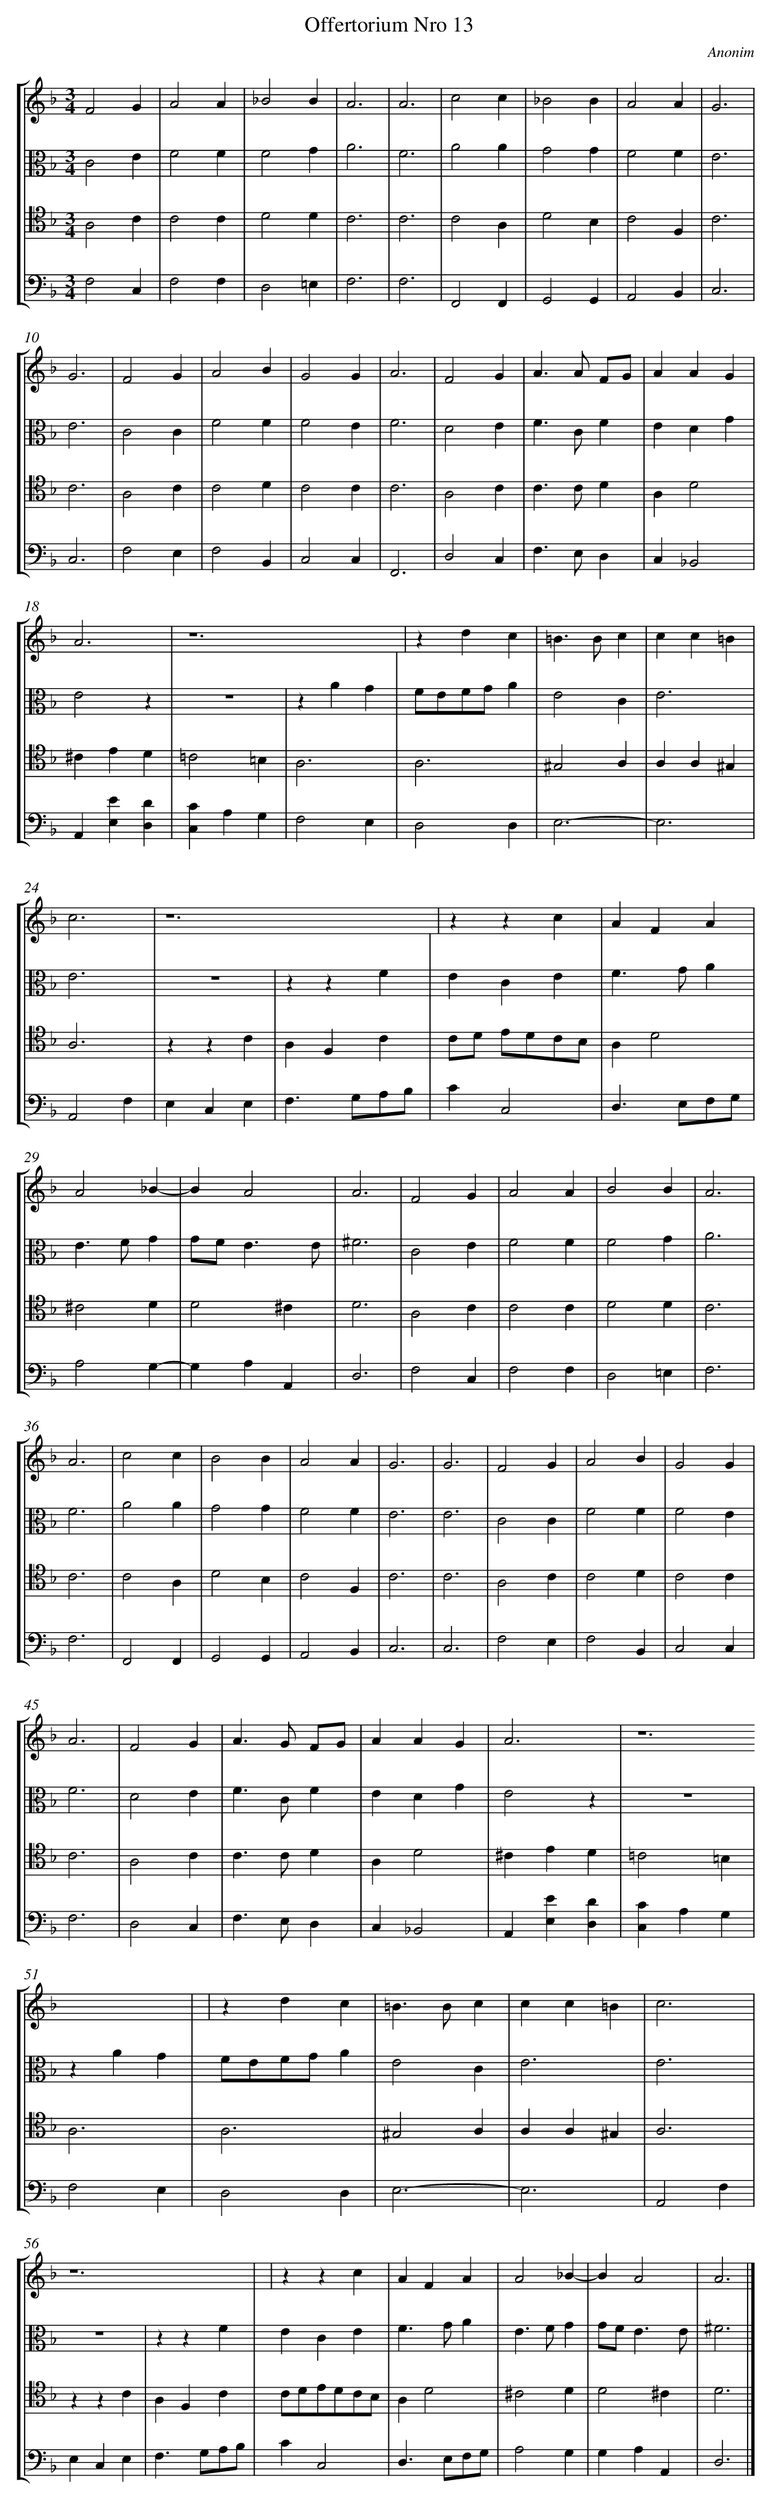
X:1
T: Offertorium Nro 13
C: Anonim
L: 1/4
M: 3/4
%%staves [1 2 3 4]
V: 1
V: 2 clef=alto
V: 3 clef=tenor
V: 4 clef=bass
K: F
[V:1] F2G |
[V:2] C2E |
[V:3] A,2C |
[V:4] F,2C, |
[V:1] A2A |
[V:2] F2F |
[V:3] C2C |
[V:4] F,2F, |
[V:1] _B2B |
[V:2] F2G |
[V:3] D2D |
[V:4] D,2=E, |
[V:1] A3 |
[V:2] A3 |
[V:3] C3 |
[V:4] F,3 |
[V:1] A3 |
[V:2] F3 |
[V:3] C3 |
[V:4] F,3 |
[V:1] c2c |
[V:2] A2A |
[V:3] C2A, |
[V:4] F,,2F,, |
[V:1] _B2B |
[V:2] G2G |
[V:3] D2B, |
[V:4] G,,2G,, |
[V:1] A2A |
[V:2] F2F |
[V:3] C2F, |
[V:4] A,,2B,, |
[V:1] G3 |
[V:2] E3 |
[V:3] C3 |
[V:4] C,3 |
[V:1] G3 |
[V:2] E3 |
[V:3] C3 |
[V:4] C,3 |
[V:1] F2G |
[V:2] C2C |
[V:3] A,2C |
[V:4] F,2E, |
[V:1] A2B |
[V:2] F2F |
[V:3] C2D |
[V:4] F,2B,, |
[V:1] G2G |
[V:2] F2E |
[V:3] C2C |
[V:4] C,2C, |
[V:1] A3 |
[V:2] F3 |
[V:3] C3 |
[V:4] F,,3 |
[V:1] F2G |
[V:2] D2E |
[V:3] A,2C |
[V:4] D,2C, |
[V:1] A>A F/G/ |
[V:2] F>CF |
[V:3] C>CD |
[V:4] F,>E,D, |
[V:1] AAG |
[V:2] EDG |
[V:3] A,D2 |
[V:4] C,_B,,2 |
[V:1] A3 |
[V:2] E2z |
[V:3] ^CED |
[V:4] A,,[EE,][DD,] |
[V:1] z6 [|]
[V:2] z3 |
[V:3] =C2=B, |
[V:4] [CC,]A,G, |
[V:1]  |
[V:2] zAG |
[V:3] A,3 |
[V:4] F,2E, |
[V:1] zdc |
[V:2] F/E/F/G/A |
[V:3] A,3 |
[V:4] D,2D, |
[V:1] =B>Bc |
[V:2] E2C |
[V:3] ^G,2A, |
[V:4] E,3- |
[V:1] cc=B |
[V:2] E3 |
[V:3] A,A,^G, |
[V:4] E,3 |
[V:1] c3 |
[V:2] E3 |
[V:3] A,3 |
[V:4] A,,2F, |
[V:1] z6 [|]
[V:2] z3 |
[V:3] zzC |
[V:4] E,C,E, |
[V:1]  |
[V:2] zzF |
[V:3] A,F,C |
[V:4] F,>G,A,/B,/ |
[V:1] zzc |
[V:2] ECE |
[V:3] C/D/ E/D/C/B,/ |
[V:4] CC,2 |
[V:1] AFA |
[V:2] F>GA |
[V:3] A,D2 |
[V:4] D,>E,F,/G,/ |
[V:1] A2_B- |
[V:2] E>FG |
[V:3] ^C2D |
[V:4] A,2G,- |
[V:1] BA2 |
[V:2] G/F<EE/ |
[V:3] D2^C |
[V:4] G,A,A,, |
[V:1] A3 |
[V:2] ^F3 |
[V:3] D3 |
[V:4] D,3 |
[V:1] F2G |
[V:2] C2E |
[V:3] A,2C |
[V:4] F,2C, |
[V:1] A2A |
[V:2] F2F |
[V:3] C2C |
[V:4] F,2F, |
[V:1] B2B |
[V:2] F2G |
[V:3] D2D |
[V:4] D,2=E, |
[V:1] A3 |
[V:2] A3 |
[V:3] C3 |
[V:4] F,3 |
[V:1] A3 |
[V:2] F3 |
[V:3] C3 |
[V:4] F,3 |
[V:1] c2c |
[V:2] A2A |
[V:3] C2A, |
[V:4] F,,2F,, |
[V:1] B2B |
[V:2] G2G |
[V:3] D2B, |
[V:4] G,,2G,, |
[V:1] A2A |
[V:2] F2F |
[V:3] C2F, |
[V:4] A,,2B,, |
[V:1] G3 |
[V:2] E3 |
[V:3] C3 |
[V:4] C,3 |
[V:1] G3 |
[V:2] E3 |
[V:3] C3 |
[V:4] C,3 |
[V:1] F2G |
[V:2] C2C |
[V:3] A,2C |
[V:4] F,2E, |
[V:1] A2B |
[V:2] F2F |
[V:3] C2D |
[V:4] F,2B,, |
[V:1] G2G |
[V:2] F2E |
[V:3] C2C |
[V:4] C,2C, |
[V:1] A3 |
[V:2] F3 |
[V:3] C3 |
[V:4] F,3 |
[V:1] F2G |
[V:2] D2E |
[V:3] A,2C |
[V:4] D,2C, |
[V:1] A>G F/G/ |
[V:2] F>CF |
[V:3] C>CD |
[V:4] F,>E,D, |
[V:1] AAG |
[V:2] EDG |
[V:3] A,D2 |
[V:4] C,_B,,2 |
[V:1] A3 |
[V:2] E2z |
[V:3] ^CED |
[V:4] A,,[EE,][DD,] |
[V:1] z6 |
[V:2] z3 |
[V:3] =C2=B, |
[V:4] [CC,]A,G, |
[V:1]  |
[V:2] zAG |
[V:3] A,3 |
[V:4] F,2E, |
[V:1] zdc |
[V:2] F/E/F/G/A |
[V:3] A,3 |
[V:4] D,2D, |
[V:1] =B>Bc |
[V:2] E2C |
[V:3] ^G,2A, |
[V:4] E,3- |
[V:1] cc=B |
[V:2] E3 |
[V:3] A,A,^G, |
[V:4] E,3 |
[V:1] c3 |
[V:2] E3 |
[V:3] A,3 |
[V:4] A,,2F, |
[V:1] z6 |
[V:2] z3 |
[V:3] zzC |
[V:4] E,C,E, |
[V:1]  |
[V:2] zzF |
[V:3] A,F,C |
[V:4] F,>G,A,/B,/ |
[V:1] zzc |
[V:2] ECE |
[V:3] C/D/E/D/C/B,/ |
[V:4] CC,2 |
[V:1] AFA |
[V:2] F>GA |
[V:3] A,D2 |
[V:4] D,>E,F,/G,/ |
[V:1] A2_B- |
[V:2] E>FG |
[V:3] ^C2D |
[V:4] A,2G, |
[V:1] BA2 |
[V:2] G/F<EE/ |
[V:3] D2^C |
[V:4] G,A,A,, |
[V:1] A3 |]
[V:2] ^F3 |]
[V:3] D3 |]
[V:4] D,3 |]
